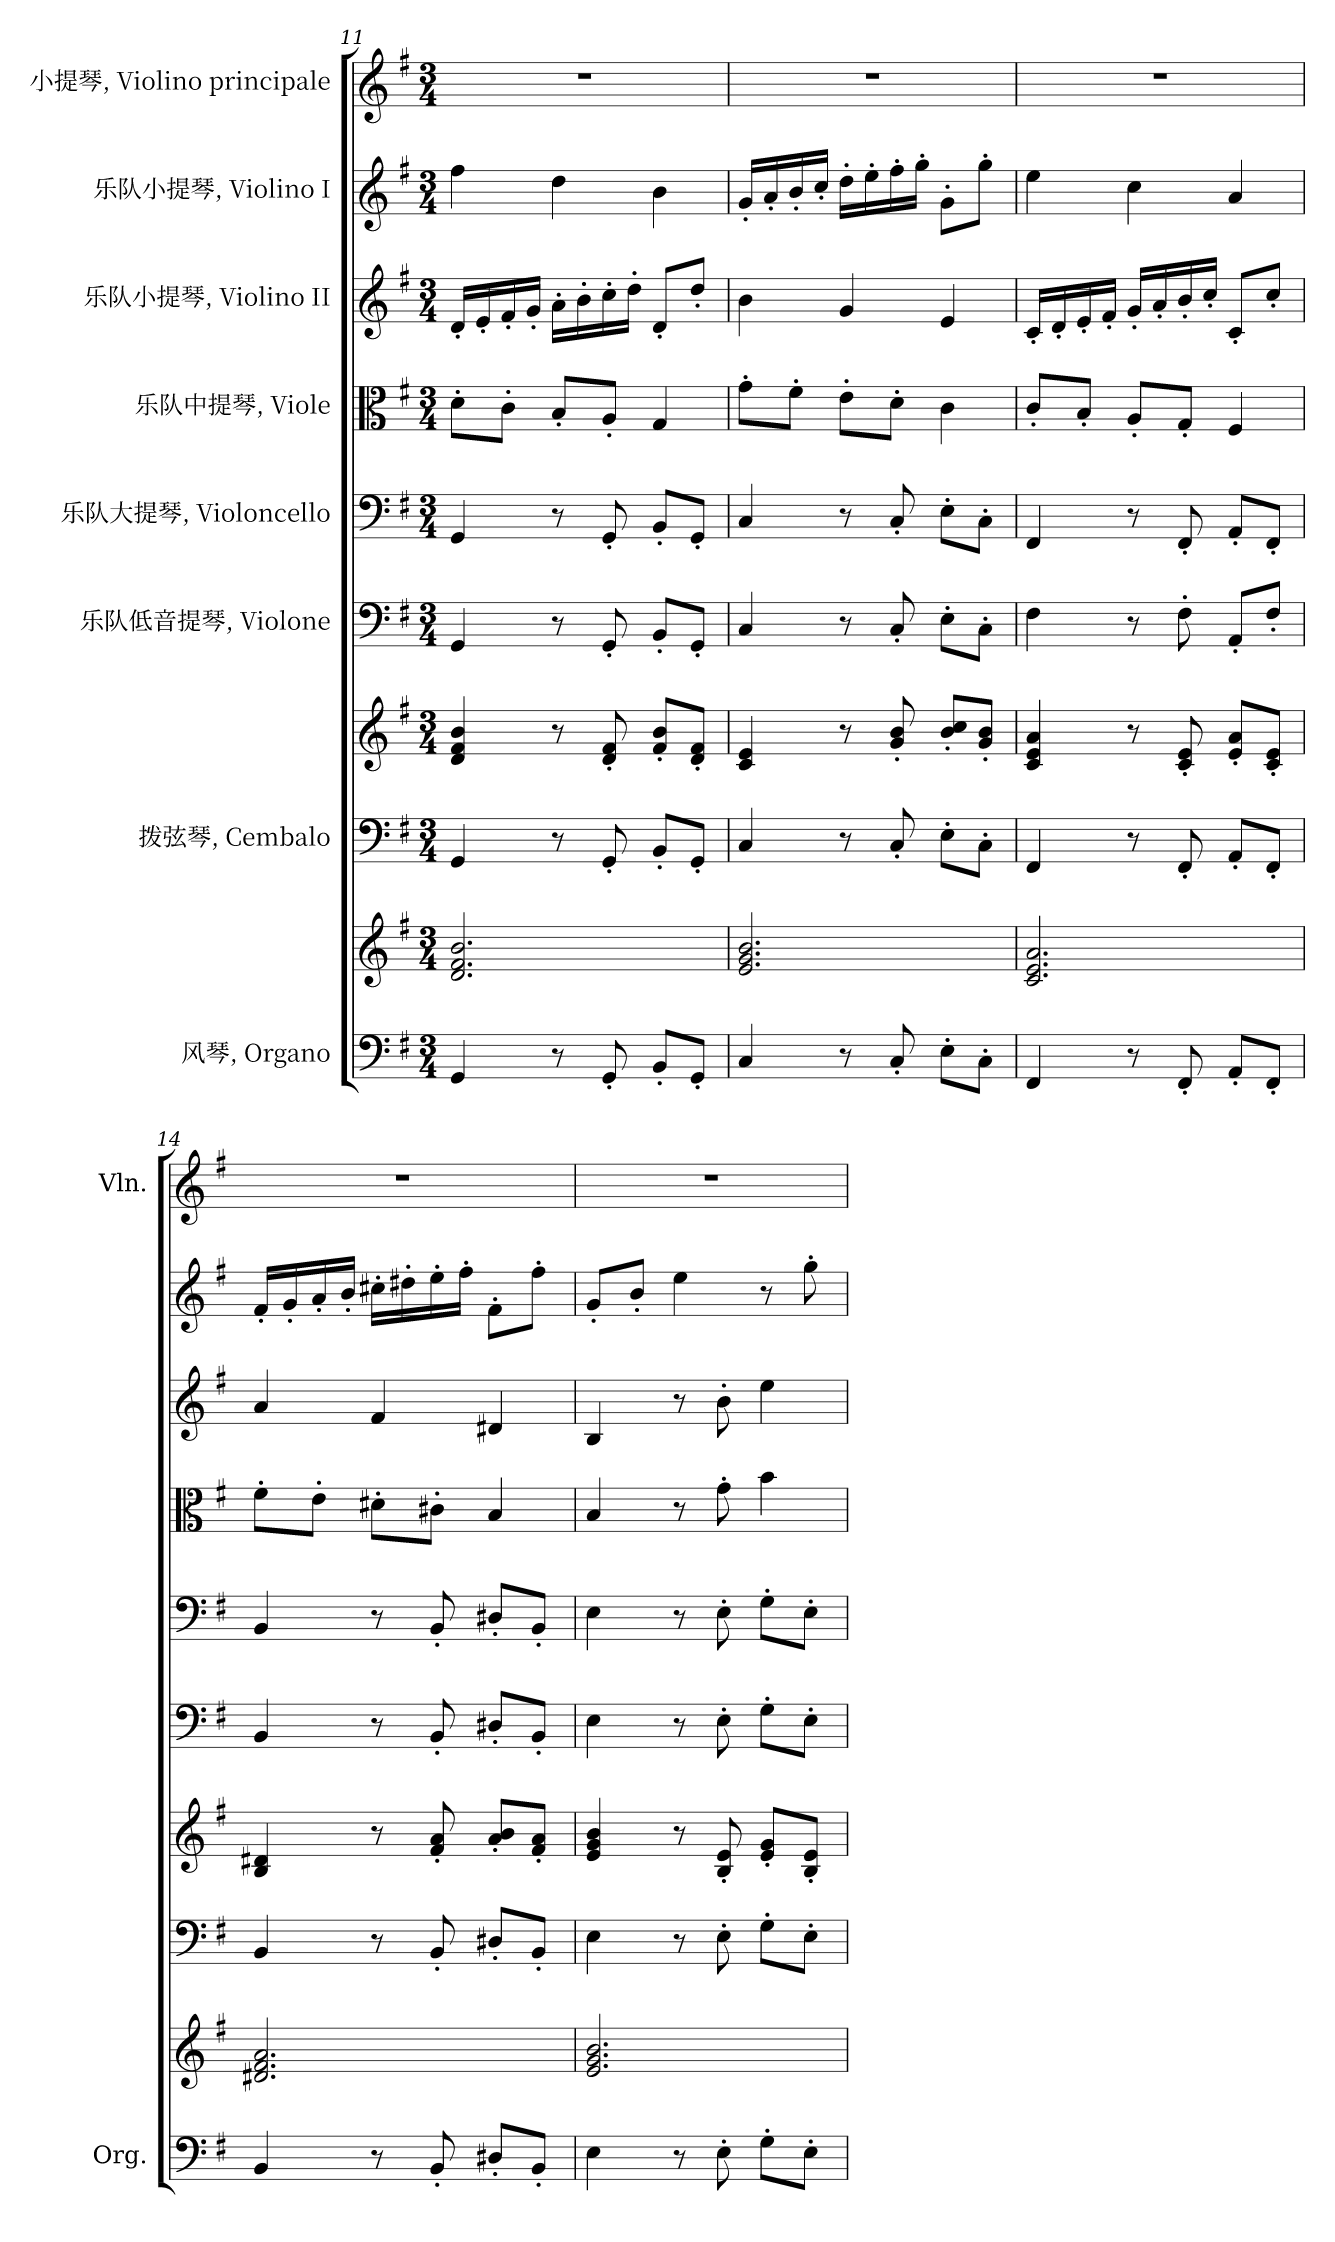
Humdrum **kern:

**kern	**kern	**kern	**kern	**kern	**kern	**kern	**kern	**kern	**kern
*part8	*part8	*part7	*part7	*part6	*part5	*part4	*part3	*part2	*part1
*staff10	*staff9	*staff8	*staff7	*staff6	*staff5	*staff4	*staff3	*staff2	*staff1
*I"风琴, Organo	*	*I"拨弦琴, Cembalo	*	*I"乐队低音提琴, Violone	*I"乐队大提琴, Violoncello	*I"乐队中提琴, Viole	*I"乐队小提琴, Violino II	*I"乐队小提琴, Violino I	*I"小提琴, Violino principale
*I'Org.	*	*	*	*	*	*	*	*	*I'Vln.
!!LO:PB:g=z
*clefF4	*clefG2	*clefF4	*clefG2	*clefF4	*clefF4	*clefC3	*clefG2	*clefG2	*clefG2
*	*	*	*	*ITrd7c12	*	*	*	*	*
*k[f#]	*k[f#]	*k[f#]	*k[f#]	*k[f#]	*k[f#]	*k[f#]	*k[f#]	*k[f#]	*k[f#]
*M3/4	*M3/4	*M3/4	*M3/4	*M3/4	*M3/4	*M3/4	*M3/4	*M3/4	*M3/4
=11	=11	=11	=11	=11	=11	=11	=11	=11	=11
4GG/	2.d/ 2.f#/ 2.b/	4GG/	4d/ 4f#/ 4b/	4GGG/	4GG/	8d'\L	16d'/LL	4ff#\	2.r
.	.	.	.	.	.	.	16e'/	.	.
.	.	.	.	.	.	8c'\J	16f#'/	.	.
.	.	.	.	.	.	.	16g'/JJ	.	.
8r	.	8r	8r	8r	8r	8B'/L	16a'\LL	4dd\	.
.	.	.	.	.	.	.	16b'\	.	.
8GG'/	.	8GG'/	8d/' 8f#/'	8GGG'/	8GG'/	8A'/J	16cc'\	.	.
.	.	.	.	.	.	.	16dd'\JJ	.	.
8BB'/L	.	8BB'/L	8f#/' 8b/'L	8BBB'/L	8BB'/L	4G/	8d'/L	4b\	.
8GG'/J	.	8GG'/J	8d/' 8f#/'J	8GGG'/J	8GG'/J	.	8dd'/J	.	.
=12	=12	=12	=12	=12	=12	=12	=12	=12	=12
4C/	2.e/ 2.g/ 2.b/	4C/	4c/ 4e/	4CC/	4C/	8g'\L	4b\	16g'/LL	2.r
.	.	.	.	.	.	.	.	16a'/	.
.	.	.	.	.	.	8f#'\J	.	16b'/	.
.	.	.	.	.	.	.	.	16cc'/JJ	.
8r	.	8r	8r	8r	8r	8e'\L	4g/	16dd'\LL	.
.	.	.	.	.	.	.	.	16ee'\	.
8C'/	.	8C'/	8g/' 8b/'	8CC'/	8C'/	8d'\J	.	16ff#'\	.
.	.	.	.	.	.	.	.	16gg'\JJ	.
8E'\L	.	8E'\L	8b/' 8cc/'L	8EE'\L	8E'\L	4c\	4e/	8g'\L	.
8C'\J	.	8C'\J	8g/' 8b/'J	8CC'\J	8C'\J	.	.	8gg'\J	.
=13	=13	=13	=13	=13	=13	=13	=13	=13	=13
4FF#/	2.c/ 2.e/ 2.a/	4FF#/	4c/ 4e/ 4a/	4FF#\	4FF#/	8c'/L	16c'/LL	4ee\	2.r
.	.	.	.	.	.	.	16d'/	.	.
.	.	.	.	.	.	8B'/J	16e'/	.	.
.	.	.	.	.	.	.	16f#'/JJ	.	.
8r	.	8r	8r	8r	8r	8A'/L	16g'/LL	4cc\	.
.	.	.	.	.	.	.	16a'/	.	.
8FF#'/	.	8FF#'/	8c/' 8e/'	8FF#'\	8FF#'/	8G'/J	16b'/	.	.
.	.	.	.	.	.	.	16cc'/JJ	.	.
8AA'/L	.	8AA'/L	8e/' 8a/'L	8AAA'/L	8AA'/L	4F#/	8c'/L	4a/	.
8FF#'/J	.	8FF#'/J	8c/' 8e/'J	8FF#'/J	8FF#'/J	.	8cc'/J	.	.
!!LO:PB:g=z
=14	=14	=14	=14	=14	=14	=14	=14	=14	=14
4BB/	2.d#X/ 2.f#/ 2.a/	4BB/	4B/ 4d#X/	4BBB/	4BB/	8f#'\L	4a/	16f#'/LL	2.r
.	.	.	.	.	.	.	.	16g'/	.
.	.	.	.	.	.	8e'\J	.	16a'/	.
.	.	.	.	.	.	.	.	16b'/JJ	.
8r	.	8r	8r	8r	8r	8d#X'\L	4f#/	16cc#X'\LL	.
.	.	.	.	.	.	.	.	16dd#X'\	.
8BB'/	.	8BB'/	8f#/' 8a/'	8BBB'/	8BB'/	8c#X'\J	.	16ee'\	.
.	.	.	.	.	.	.	.	16ff#'\JJ	.
8D#X'/L	.	8D#X'/L	8a/' 8b/'L	8DD#X'/L	8D#X'/L	4B/	4d#X/	8f#'\L	.
8BB'/J	.	8BB'/J	8f#/' 8a/'J	8BBB'/J	8BB'/J	.	.	8ff#'\J	.
=15	=15	=15	=15	=15	=15	=15	=15	=15	=15
4E\	2.e/ 2.g/ 2.b/	4E\	4e/ 4g/ 4b/	4EE\	4E\	4B/	4B/	8g'/L	2.r
.	.	.	.	.	.	.	.	8b'/J	.
8r	.	8r	8r	8r	8r	8r	8r	4ee\	.
8E'\	.	8E'\	8B/' 8e/'	8EE'\	8E'\	8g'\	8b'\	.	.
8G'\L	.	8G'\L	8e/' 8g/'L	8GG'\L	8G'\L	4b\	4ee\	8r	.
8E'\J	.	8E'\J	8B/' 8e/'J	8EE'\J	8E'\J	.	.	8gg'\	.
=	=	=	=	=	=	=	=	=	=
*-	*-	*-	*-	*-	*-	*-	*-	*-	*-
